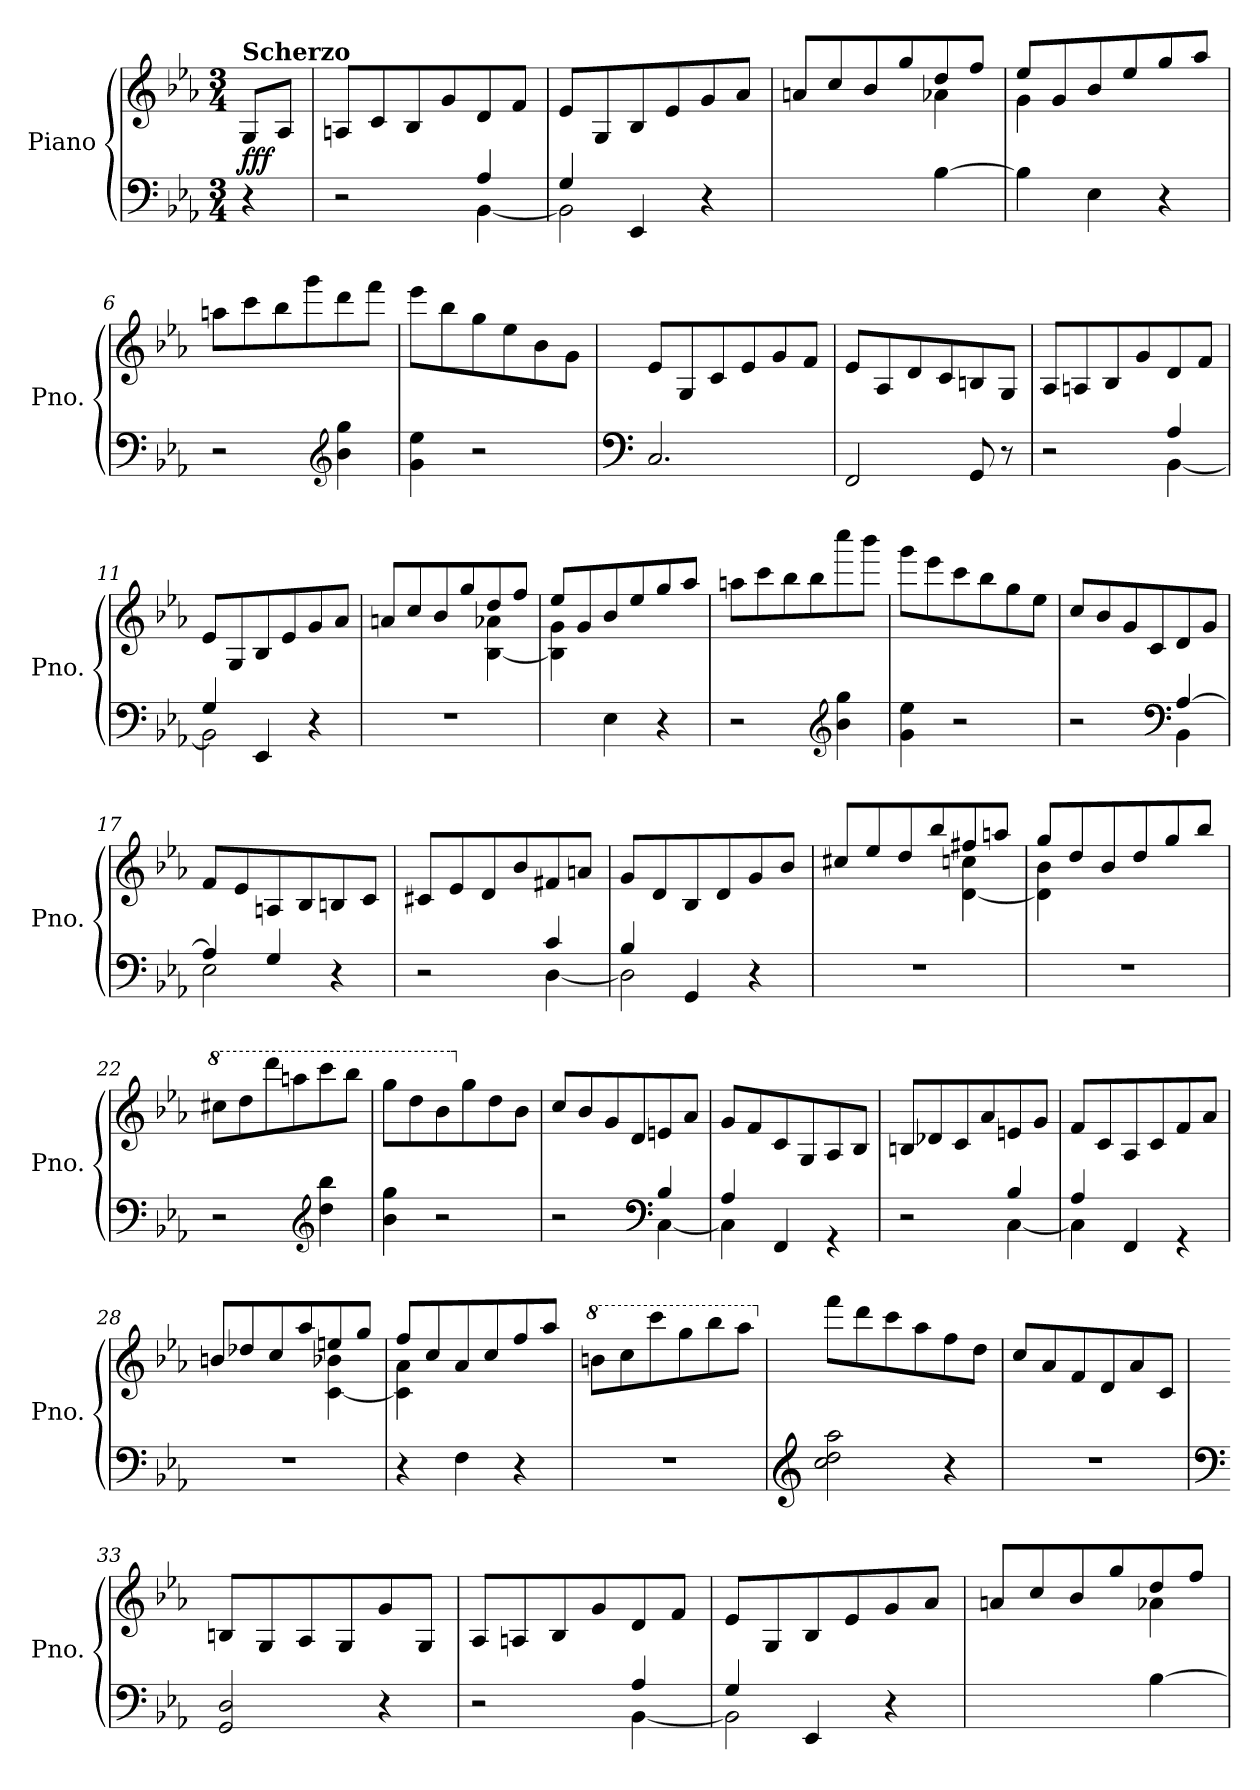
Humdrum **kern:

**kern	**kern	**dynam
*part1	*part1	*part1
*staff2	*staff1	*staff1/2
*I"Piano	*	*
*I'Pno.	*	*
*clefF4	*clefG2	*
*k[b-e-a-]	*k[b-e-a-]	*
*M3/4	*M3/4	*
=1	=1	=1
!	!LO:TX:a:B:t=Scherzo	!
!	!	!LO:DY:b
4r	8G/L	fff
.	8A-/J	.
=2	=2	=2
*^	*	*
2r	2ryy	8An/L	.
.	.	8c/	.
.	.	8B-/	.
.	.	8g/	.
4A-/	[4BB-\	8d/	.
.	.	8f/J	.
=3	=3	=3	=3
4G/	2BB-\]	8e-/L	.
.	.	8G/	.
4EE-/	.	8B-/	.
.	.	8e-/	.
4r	4ryy	8g/	.
.	.	8a-/J	.
*v	*v	*	*
=4	=4	=4
*	*^	*
2ryy	8an/L	2ryy	.
.	8cc/	.	.
.	8b-/	.	.
.	8gg/	.	.
[4B-\	8dd/	4a-X\	.
.	8ff/J	.	.
=5	=5	=5	=5
4B-\]	8ee-/L	4g\	.
.	8g/	.	.
4E-\	8b-/	2ryy	.
.	8ee-/	.	.
4r	8gg/	.	.
.	8aa-/J	.	.
*	*v	*v	*
=6	=6	=6
2r	8aan\L	.
.	8ccc\	.
.	8bb-\	.
.	8ggg\	.
*clefG2	*	*
4b-\ 4gg\	8ddd\	.
.	8fff\J	.
=7	=7	=7
4g\ 4ee-\	8eee-\L	.
.	8bb-\	.
2r	8gg\	.
.	8ee-\	.
.	8b-\	.
.	8g\J	.
!!LO:LB:g=z
=8	=8	=8
*clefF4	*	*
2.C/	8e-/L	.
.	8G/	.
.	8c/	.
.	8e-/	.
.	8g/	.
.	8f/J	.
=9	=9	=9
2FF/	8e-/L	.
.	8A-/	.
.	8d/	.
.	8c/	.
8GG/	8Bn/	.
8r	8G/J	.
=10	=10	=10
*^	*	*
2r	2ryy	8A-/L	.
.	.	8An/	.
.	.	8B-/	.
.	.	8g/	.
4A-/	[4BB-\	8d/	.
.	.	8f/J	.
=11	=11	=11	=11
4G/	2BB-\]	8e-/L	.
.	.	8G/	.
4EE-/	.	8B-/	.
.	.	8e-/	.
4r	4ryy	8g/	.
.	.	8a-/J	.
*v	*v	*	*
=12	=12	=12
*	*^	*
2.r	8an/L	2ryy	.
.	8cc/	.	.
.	8b-/	.	.
.	8gg/	.	.
.	8dd/	[4B-\ 4a-X\	.
.	8ff/J	.	.
=13	=13	=13	=13
4ryy	8ee-/L	4B-\] 4g\	.
.	8g/	.	.
4E-\	8b-/	2ryy	.
.	8ee-/	.	.
4r	8gg/	.	.
.	8aa-/J	.	.
*	*v	*v	*
=14	=14	=14
2r	8aan\L	.
.	8ccc\	.
.	8bb-\	.
.	8bb-\	.
*clefG2	*	*
4b-\ 4gg\	8cccc\	.
.	8bbb-\J	.
!!LO:LB:g=z
=15	=15	=15
4g\ 4ee-\	8ggg\L	.
.	8eee-\	.
2r	8ccc\	.
.	8bb-\	.
.	8gg\	.
.	8ee-\J	.
=16	=16	=16
*^	*	*
2r	2ryy	8cc/L	.
.	.	8b-/	.
.	.	8g/	.
.	.	8c/	.
*clefF4	*	*	*
[4A-/	4BB-\	8d/	.
.	.	8g/J	.
=17	=17	=17	=17
4A-/]	2E-\	8f/L	.
.	.	8e-/	.
4G/	.	8An/	.
.	.	8B-/	.
4r	4ryy	8Bn/	.
.	.	8c/J	.
=18	=18	=18	=18
2r	2ryy	8c#X/L	.
.	.	8e-/	.
.	.	8d/	.
.	.	8b-/	.
4c/	[4D\	8f#X/	.
.	.	8an/J	.
=19	=19	=19	=19
4B-/	2D\]	8g/L	.
.	.	8d/	.
4GG/	.	8B-/	.
.	.	8d/	.
4r	4ryy	8g/	.
.	.	8b-/J	.
*v	*v	*	*
=20	=20	=20
*	*^	*
2.r	8cc#X/L	2ryy	.
.	8ee-/	.	.
.	8dd/	.	.
.	8bb-/	.	.
.	8ff#X/	[4d\ 4ccn\	.
.	8aan/J	.	.
=21	=21	=21	=21
2.r	8gg/L	4d\] 4b-\	.
.	8dd/	.	.
.	8b-/	2ryy	.
.	8dd/	.	.
.	8gg/	.	.
.	8bb-/J	.	.
*	*v	*v	*
!!LO:LB:g=z
=22	=22	=22
*	*8va	*
2r	8ccc#X\L	.
.	8ddd\	.
.	8dddd\	.
.	8aaan\	.
*clefG2	*	*
4dd\ 4bb-\	8cccc\	.
.	8bbb-\J	.
=23	=23	=23
4b-\ 4gg\	8ggg\L	.
.	8ddd\	.
2r	8bb-\	.
*	*X8va	*
.	8gg\	.
.	8dd\	.
.	8b-\J	.
=24	=24	=24
*^	*	*
2r	2ryy	8cc/L	.
.	.	8b-/	.
.	.	8g/	.
.	.	8d/	.
*clefF4	*	*	*
4B-/	[4C\	8en/	.
.	.	8a-/J	.
=25	=25	=25	=25
4A-/	4C\]	8g/L	.
.	.	8f/	.
4FF/	2ryy	8c/	.
.	.	8G/	.
4rGG	.	8A-/	.
.	.	8B-/J	.
=26	=26	=26	=26
2r	2ryy	8Bn/L	.
.	.	8d-X/	.
.	.	8c/	.
.	.	8a-/	.
4B-/	[4C\	8en/	.
.	.	8g/J	.
=27	=27	=27	=27
4A-/	4C\]	8f/L	.
.	.	8c/	.
4FF/	2ryy	8A-/	.
.	.	8c/	.
4rGG	.	8f/	.
.	.	8a-/J	.
*v	*v	*	*
=28	=28	=28
*	*^	*
2.r	8bn/L	2ryy	.
.	8dd-X/	.	.
.	8cc/	.	.
.	8aa-/	.	.
.	8een/	[4c\ 4b-X\	.
.	8gg/J	.	.
!!LO:LB:g=z	!!
=29	=29	=29	=29
4r	8ff/L	4c\] 4a-\	.
.	8cc/	.	.
4F\	8a-/	2ryy	.
.	8cc/	.	.
4r	8ff/	.	.
.	8aa-/J	.	.
*	*v	*v	*
=30	=30	=30
*	*8va	*
2.r	8bbn\L	.
.	8ccc\	.
.	8cccc\	.
.	8ggg\	.
.	8bbb-\	.
.	8aaa-\J	.
=31	=31	=31
*clefG2	*	*
*	*X8va	*
2cc\ 2dd\ 2aa-\	8fff\L	.
.	8ddd\	.
.	8ccc\	.
.	8aa-\	.
4r	8ff\	.
.	8dd\J	.
=32	=32	=32
2.r	8cc/L	.
.	8a-/	.
.	8f/	.
.	8d/	.
.	8a-/	.
.	8c/J	.
=33	=33	=33
*clefF4	*	*
2GG/ 2D/	8Bn/L	.
.	8G/	.
.	8A-/	.
.	8G/	.
4r	8g/	.
.	8G/J	.
=34	=34	=34
*^	*	*
2r	2ryy	8A-/L	.
.	.	8An/	.
.	.	8B-/	.
.	.	8g/	.
4A-/	[4BB-\	8d/	.
.	.	8f/J	.
=35	=35	=35	=35
4G/	2BB-\]	8e-/L	.
.	.	8G/	.
4EE-/	.	8B-/	.
.	.	8e-/	.
4r	4ryy	8g/	.
.	.	8a-/J	.
*v	*v	*	*
=36	=36	=36
*	*^	*
2ryy	8an/L	2ryy	.
.	8cc/	.	.
.	8b-/	.	.
.	8gg/	.	.
[4B-\	8dd/	4a-X\	.
.	8ff/J	.	.
*	*v	*v	*
=	=	=
*-	*-	*-
